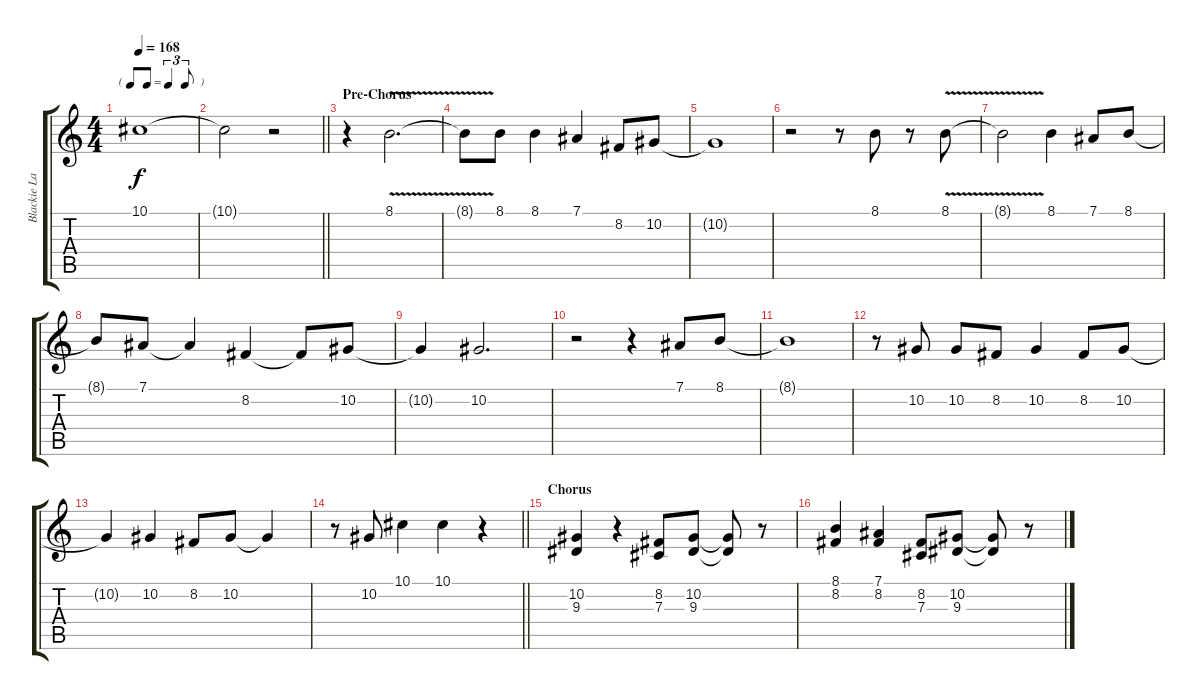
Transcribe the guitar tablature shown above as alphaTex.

\track ("Blackie Lawless (vocals)" "Blackie La") {instrument oboe}
\staff {score tabs}
\tuning (Eb4 Bb3 Gb3 Db3 Ab2 Eb2) {hide}
\ts (4 4)
\tf triplet8th
\tempo 168
\clef g2
\ks c
10.1{t}.1{dy f} |
\barLineRight lightlight
10.1{t}.2 r.2 |
\section ("" "Pre-Chorus")
r.4 8.1{v}.2{d} |
8.1{t}.8 8.1.8 8.1.4 7.1.4 8.2.8 10.2.8 |
10.2{t}.1 |
r.2 r.8 8.1.8 r.8 8.1{v}.8 |
8.1{t}.2 8.1.4 7.1.8 8.1.8 |
8.1{t}.8 7.1.8 7.1{t}.4 8.2.4 8.2{t}.8 10.2.8 |
10.2{t}.4 10.2.2{d} |
r.2 r.4 7.1.8 8.1.8 |
8.1{t}.1 |
r.8 10.2.8 10.2.8 8.2.8 10.2.4 8.2.8 10.2.8 |
10.2{t}.4 10.2.4 8.2.8 10.2.8 10.2{t}.4 |
\barLineRight lightlight
r.8 10.2.8 10.1.4 10.1.4 r.4 |
\section ("" "Chorus")
(10.2 9.3).4 r.4 (8.2 7.3).8 (10.2 9.3).8 (10.2{t} 9.3{t}).8 r.8 |
(8.1 8.2).4 (7.1 8.2).4 (8.2 7.3).8 (10.2 9.3).8 (10.2{t} 9.3{t}).8 r.8
